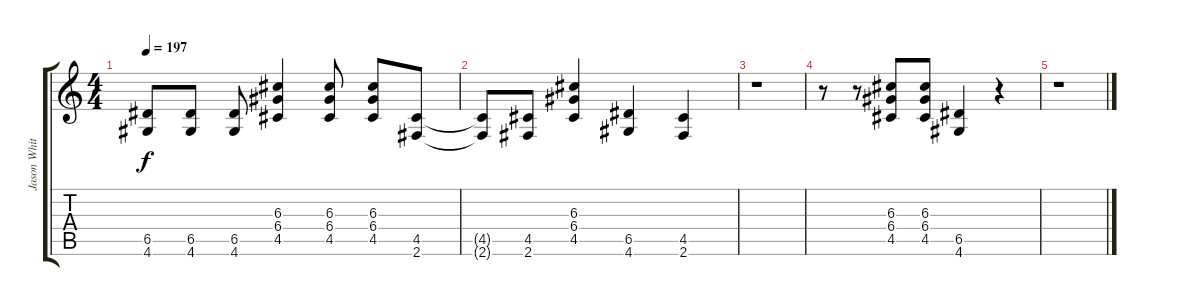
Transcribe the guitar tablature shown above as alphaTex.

\track ("Jason White (Guitar 2)" "Jason Whit") {instrument distortionguitar}
\staff {score tabs}
\tuning (E4 B3 G3 D3 A2 E2) {hide}
\ts (4 4)
\tempo 197
\clef g2
\ks c
(6.5 4.6).8{dy f} (6.5 4.6).8 (6.5 4.6).8 (6.3 6.4 4.5).4 (6.3 6.4 4.5).8 (6.3 6.4 4.5).8 (4.5 2.6).8 |
(4.5{t} 2.6{t}).8 (4.5 2.6).8 (6.3 6.4 4.5).4 (6.5 4.6).4 (4.5 2.6).4 |
r.1 |
r.8 r.8 (6.3 6.4 4.5).8 (6.3 6.4 4.5).8 (6.5 4.6).4 r.4 |
r.1
